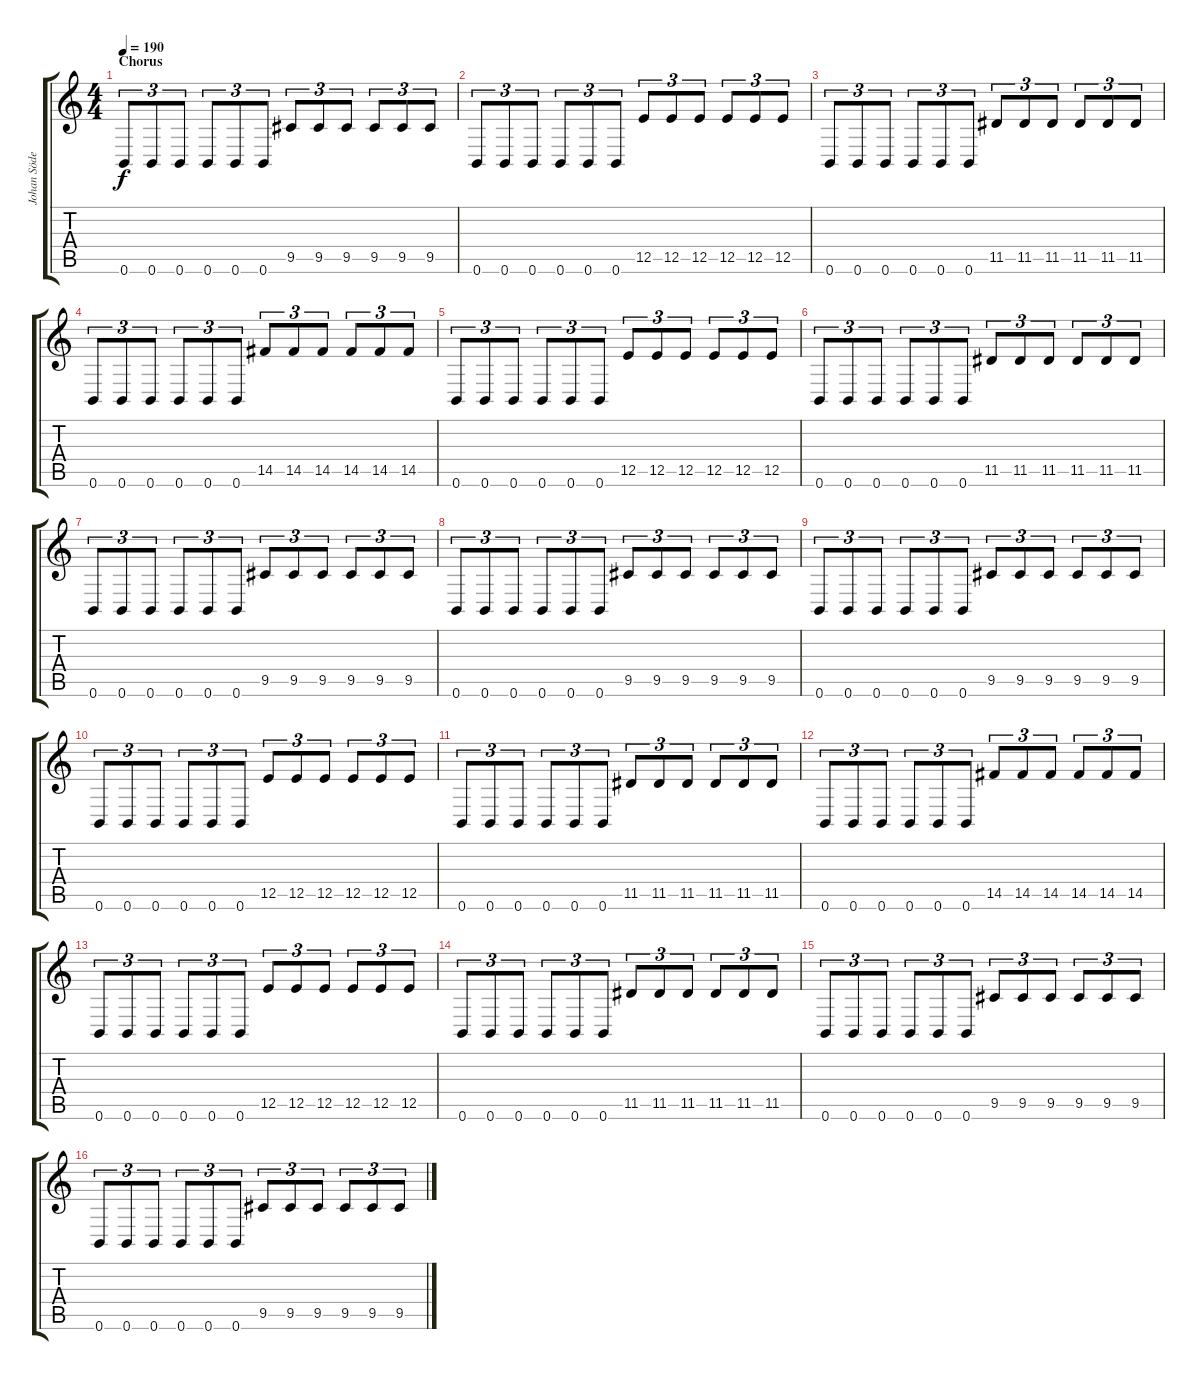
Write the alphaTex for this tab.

\track ("Johan Söderberg" "Johan Söde") {instrument distortionguitar}
\staff {score tabs}
\tuning (B3 Gb3 D3 A2 E2 B1) {hide}
\ts (4 4)
\section ("" "Chorus")
\tempo 190
\clef g2
\ks c
0.6.8{tu (3 2) dy f} 0.6.8{tu (3 2)} 0.6.8{tu (3 2)} 0.6.8{tu (3 2)} 0.6.8{tu (3 2)} 0.6.8{tu (3 2)} 9.5.8{tu (3 2)} 9.5.8{tu (3 2)} 9.5.8{tu (3 2)} 9.5.8{tu (3 2)} 9.5.8{tu (3 2)} 9.5.8{tu (3 2)} |
0.6.8{tu (3 2)} 0.6.8{tu (3 2)} 0.6.8{tu (3 2)} 0.6.8{tu (3 2)} 0.6.8{tu (3 2)} 0.6.8{tu (3 2)} 12.5.8{tu (3 2)} 12.5.8{tu (3 2)} 12.5.8{tu (3 2)} 12.5.8{tu (3 2)} 12.5.8{tu (3 2)} 12.5.8{tu (3 2)} |
0.6.8{tu (3 2)} 0.6.8{tu (3 2)} 0.6.8{tu (3 2)} 0.6.8{tu (3 2)} 0.6.8{tu (3 2)} 0.6.8{tu (3 2)} 11.5.8{tu (3 2)} 11.5.8{tu (3 2)} 11.5.8{tu (3 2)} 11.5.8{tu (3 2)} 11.5.8{tu (3 2)} 11.5.8{tu (3 2)} |
0.6.8{tu (3 2)} 0.6.8{tu (3 2)} 0.6.8{tu (3 2)} 0.6.8{tu (3 2)} 0.6.8{tu (3 2)} 0.6.8{tu (3 2)} 14.5.8{tu (3 2)} 14.5.8{tu (3 2)} 14.5.8{tu (3 2)} 14.5.8{tu (3 2)} 14.5.8{tu (3 2)} 14.5.8{tu (3 2)} |
0.6.8{tu (3 2)} 0.6.8{tu (3 2)} 0.6.8{tu (3 2)} 0.6.8{tu (3 2)} 0.6.8{tu (3 2)} 0.6.8{tu (3 2)} 12.5.8{tu (3 2)} 12.5.8{tu (3 2)} 12.5.8{tu (3 2)} 12.5.8{tu (3 2)} 12.5.8{tu (3 2)} 12.5.8{tu (3 2)} |
0.6.8{tu (3 2)} 0.6.8{tu (3 2)} 0.6.8{tu (3 2)} 0.6.8{tu (3 2)} 0.6.8{tu (3 2)} 0.6.8{tu (3 2)} 11.5.8{tu (3 2)} 11.5.8{tu (3 2)} 11.5.8{tu (3 2)} 11.5.8{tu (3 2)} 11.5.8{tu (3 2)} 11.5.8{tu (3 2)} |
0.6.8{tu (3 2)} 0.6.8{tu (3 2)} 0.6.8{tu (3 2)} 0.6.8{tu (3 2)} 0.6.8{tu (3 2)} 0.6.8{tu (3 2)} 9.5.8{tu (3 2)} 9.5.8{tu (3 2)} 9.5.8{tu (3 2)} 9.5.8{tu (3 2)} 9.5.8{tu (3 2)} 9.5.8{tu (3 2)} |
0.6.8{tu (3 2)} 0.6.8{tu (3 2)} 0.6.8{tu (3 2)} 0.6.8{tu (3 2)} 0.6.8{tu (3 2)} 0.6.8{tu (3 2)} 9.5.8{tu (3 2)} 9.5.8{tu (3 2)} 9.5.8{tu (3 2)} 9.5.8{tu (3 2)} 9.5.8{tu (3 2)} 9.5.8{tu (3 2)} |
0.6.8{tu (3 2)} 0.6.8{tu (3 2)} 0.6.8{tu (3 2)} 0.6.8{tu (3 2)} 0.6.8{tu (3 2)} 0.6.8{tu (3 2)} 9.5.8{tu (3 2)} 9.5.8{tu (3 2)} 9.5.8{tu (3 2)} 9.5.8{tu (3 2)} 9.5.8{tu (3 2)} 9.5.8{tu (3 2)} |
0.6.8{tu (3 2)} 0.6.8{tu (3 2)} 0.6.8{tu (3 2)} 0.6.8{tu (3 2)} 0.6.8{tu (3 2)} 0.6.8{tu (3 2)} 12.5.8{tu (3 2)} 12.5.8{tu (3 2)} 12.5.8{tu (3 2)} 12.5.8{tu (3 2)} 12.5.8{tu (3 2)} 12.5.8{tu (3 2)} |
0.6.8{tu (3 2)} 0.6.8{tu (3 2)} 0.6.8{tu (3 2)} 0.6.8{tu (3 2)} 0.6.8{tu (3 2)} 0.6.8{tu (3 2)} 11.5.8{tu (3 2)} 11.5.8{tu (3 2)} 11.5.8{tu (3 2)} 11.5.8{tu (3 2)} 11.5.8{tu (3 2)} 11.5.8{tu (3 2)} |
0.6.8{tu (3 2)} 0.6.8{tu (3 2)} 0.6.8{tu (3 2)} 0.6.8{tu (3 2)} 0.6.8{tu (3 2)} 0.6.8{tu (3 2)} 14.5.8{tu (3 2)} 14.5.8{tu (3 2)} 14.5.8{tu (3 2)} 14.5.8{tu (3 2)} 14.5.8{tu (3 2)} 14.5.8{tu (3 2)} |
0.6.8{tu (3 2)} 0.6.8{tu (3 2)} 0.6.8{tu (3 2)} 0.6.8{tu (3 2)} 0.6.8{tu (3 2)} 0.6.8{tu (3 2)} 12.5.8{tu (3 2)} 12.5.8{tu (3 2)} 12.5.8{tu (3 2)} 12.5.8{tu (3 2)} 12.5.8{tu (3 2)} 12.5.8{tu (3 2)} |
0.6.8{tu (3 2)} 0.6.8{tu (3 2)} 0.6.8{tu (3 2)} 0.6.8{tu (3 2)} 0.6.8{tu (3 2)} 0.6.8{tu (3 2)} 11.5.8{tu (3 2)} 11.5.8{tu (3 2)} 11.5.8{tu (3 2)} 11.5.8{tu (3 2)} 11.5.8{tu (3 2)} 11.5.8{tu (3 2)} |
0.6.8{tu (3 2)} 0.6.8{tu (3 2)} 0.6.8{tu (3 2)} 0.6.8{tu (3 2)} 0.6.8{tu (3 2)} 0.6.8{tu (3 2)} 9.5.8{tu (3 2)} 9.5.8{tu (3 2)} 9.5.8{tu (3 2)} 9.5.8{tu (3 2)} 9.5.8{tu (3 2)} 9.5.8{tu (3 2)} |
0.6.8{tu (3 2)} 0.6.8{tu (3 2)} 0.6.8{tu (3 2)} 0.6.8{tu (3 2)} 0.6.8{tu (3 2)} 0.6.8{tu (3 2)} 9.5.8{tu (3 2)} 9.5.8{tu (3 2)} 9.5.8{tu (3 2)} 9.5.8{tu (3 2)} 9.5.8{tu (3 2)} 9.5.8{tu (3 2)}
